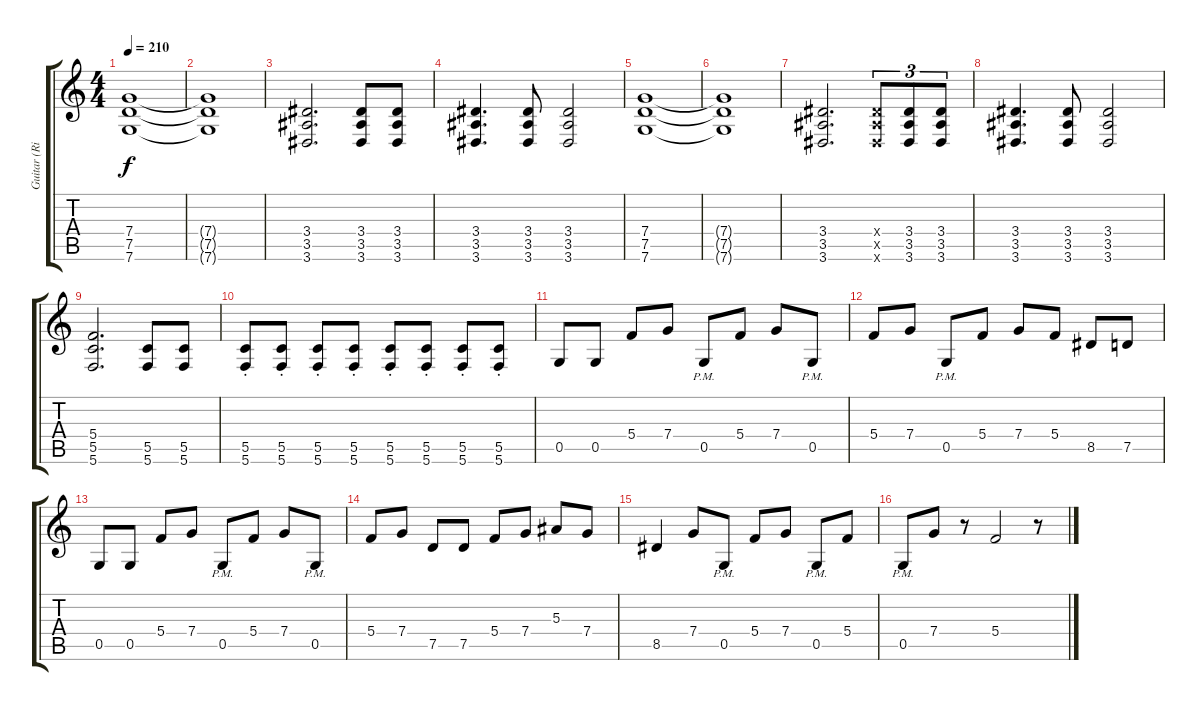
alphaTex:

\track ("Guitar (Right)" "Guitar (Ri") {instrument distortionguitar}
\staff {score tabs}
\tuning (D4 A3 F3 C3 G2 C2) {hide}
\ts (4 4)
\tempo 210
\clef g2
\ks c
(7.4 7.5 7.6).1{dy f} |
(7.4{t} 7.5{t} 7.6{t}).1 |
(3.4 3.5 3.6).2{d} (3.4 3.5 3.6).8 (3.4 3.5 3.6).8 |
(3.4 3.5 3.6).4{d} (3.4 3.5 3.6).8 (3.4 3.5 3.6).2 |
(7.4 7.5 7.6).1 |
(7.4{t} 7.5{t} 7.6{t}).1 |
(3.4 3.5 3.6).2{d} (3.4{x} 3.5{x} 3.6{x}).8{tu (3 2)} (3.4 3.5 3.6).8{tu (3 2)} (3.4 3.5 3.6).8{tu (3 2)} |
(3.4 3.5 3.6).4{d} (3.4 3.5 3.6).8 (3.4 3.5 3.6).2 |
(5.4 5.5 5.6).2{d} (5.5 5.6).8 (5.5 5.6).8 |
(5.5 5.6{st}).8 (5.5 5.6{st}).8 (5.5 5.6{st}).8 (5.5 5.6{st}).8 (5.5 5.6{st}).8 (5.5{st} 5.6).8 (5.5{st} 5.6).8 (5.5{st} 5.6).8 |
0.5.8 0.5.8 5.4.8 7.4.8 0.5{pm}.8 5.4.8 7.4.8 0.5{pm}.8 |
5.4.8 7.4.8 0.5{pm}.8 5.4.8 7.4.8 5.4.8 8.5.8 7.5.8 |
0.5.8 0.5.8 5.4.8 7.4.8 0.5{pm}.8 5.4.8 7.4.8 0.5{pm}.8 |
5.4.8 7.4.8 7.5.8 7.5.8 5.4.8 7.4.8 5.3.8 7.4.8 |
8.5.4 7.4.8 0.5{pm}.8 5.4.8 7.4.8 0.5{pm}.8 5.4.8 |
0.5{pm}.8 7.4.8 r.8 5.4.2 r.8
